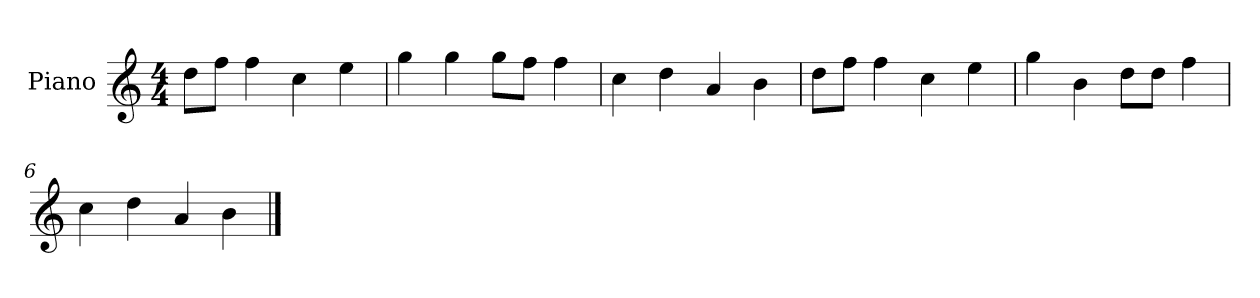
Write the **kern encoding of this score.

**kern
*part1
*staff1
*I"Piano
*I'P-no
*clefG2
*k[]
*M4/4
*MM90
=1
8dd\L
8ff\J
4ff\
4cc\
4ee\
=2
4gg\
4gg\
8gg\L
8ff\J
4ff\
=3
4cc\
4dd\
4a/
4b\
=4
8dd\L
8ff\J
4ff\
4cc\
4ee\
=5
4gg\
4b\
8dd\L
8dd\J
4ff\
=6
4cc\
4dd\
4a/
4b\
==
*-
